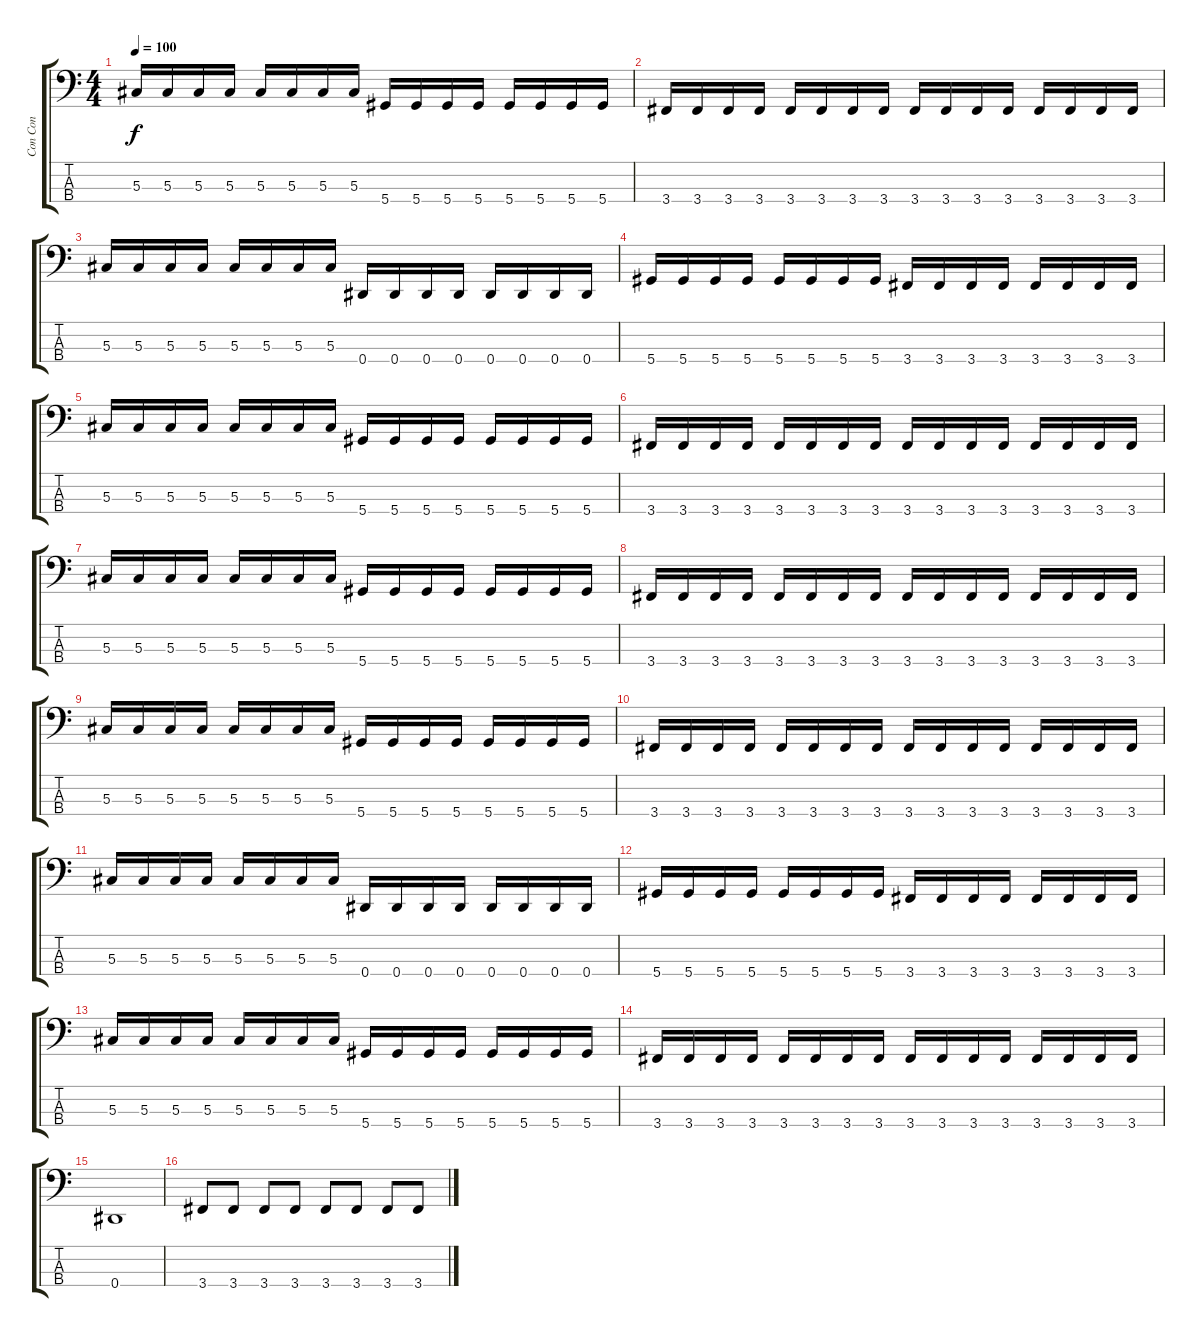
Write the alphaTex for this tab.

\track ("Con Con" "Con Con") {instrument electricbasspick}
\staff {score tabs}
\tuning (Gb2 Db2 Ab1 Eb1) {hide}
\ts (4 4)
\tempo 100
\clef f4
\ks c
5.3.16{dy f} 5.3.16 5.3.16 5.3.16 5.3.16 5.3.16 5.3.16 5.3.16 5.4.16 5.4.16 5.4.16 5.4.16 5.4.16 5.4.16 5.4.16 5.4.16 |
3.4.16 3.4.16 3.4.16 3.4.16 3.4.16 3.4.16 3.4.16 3.4.16 3.4.16 3.4.16 3.4.16 3.4.16 3.4.16 3.4.16 3.4.16 3.4.16 |
5.3.16 5.3.16 5.3.16 5.3.16 5.3.16 5.3.16 5.3.16 5.3.16 0.4.16 0.4.16 0.4.16 0.4.16 0.4.16 0.4.16 0.4.16 0.4.16 |
5.4.16 5.4.16 5.4.16 5.4.16 5.4.16 5.4.16 5.4.16 5.4.16 3.4.16 3.4.16 3.4.16 3.4.16 3.4.16 3.4.16 3.4.16 3.4.16 |
5.3.16 5.3.16 5.3.16 5.3.16 5.3.16 5.3.16 5.3.16 5.3.16 5.4.16 5.4.16 5.4.16 5.4.16 5.4.16 5.4.16 5.4.16 5.4.16 |
3.4.16 3.4.16 3.4.16 3.4.16 3.4.16 3.4.16 3.4.16 3.4.16 3.4.16 3.4.16 3.4.16 3.4.16 3.4.16 3.4.16 3.4.16 3.4.16 |
5.3.16 5.3.16 5.3.16 5.3.16 5.3.16 5.3.16 5.3.16 5.3.16 5.4.16 5.4.16 5.4.16 5.4.16 5.4.16 5.4.16 5.4.16 5.4.16 |
3.4.16 3.4.16 3.4.16 3.4.16 3.4.16 3.4.16 3.4.16 3.4.16 3.4.16 3.4.16 3.4.16 3.4.16 3.4.16 3.4.16 3.4.16 3.4.16 |
5.3.16 5.3.16 5.3.16 5.3.16 5.3.16 5.3.16 5.3.16 5.3.16 5.4.16 5.4.16 5.4.16 5.4.16 5.4.16 5.4.16 5.4.16 5.4.16 |
3.4.16 3.4.16 3.4.16 3.4.16 3.4.16 3.4.16 3.4.16 3.4.16 3.4.16 3.4.16 3.4.16 3.4.16 3.4.16 3.4.16 3.4.16 3.4.16 |
5.3.16 5.3.16 5.3.16 5.3.16 5.3.16 5.3.16 5.3.16 5.3.16 0.4.16 0.4.16 0.4.16 0.4.16 0.4.16 0.4.16 0.4.16 0.4.16 |
5.4.16 5.4.16 5.4.16 5.4.16 5.4.16 5.4.16 5.4.16 5.4.16 3.4.16 3.4.16 3.4.16 3.4.16 3.4.16 3.4.16 3.4.16 3.4.16 |
5.3.16 5.3.16 5.3.16 5.3.16 5.3.16 5.3.16 5.3.16 5.3.16 5.4.16 5.4.16 5.4.16 5.4.16 5.4.16 5.4.16 5.4.16 5.4.16 |
3.4.16 3.4.16 3.4.16 3.4.16 3.4.16 3.4.16 3.4.16 3.4.16 3.4.16 3.4.16 3.4.16 3.4.16 3.4.16 3.4.16 3.4.16 3.4.16 |
0.4.1 |
3.4.8 3.4.8 3.4.8 3.4.8 3.4.8 3.4.8 3.4.8 3.4.8
